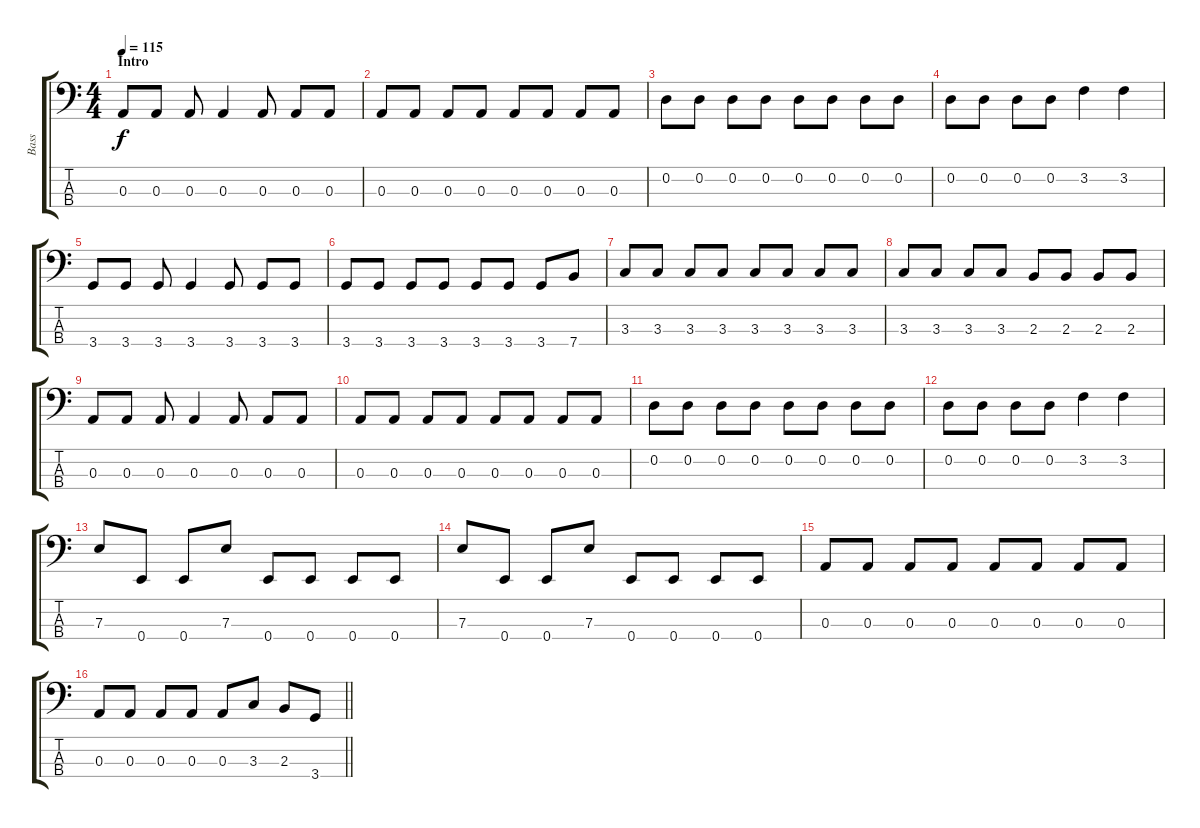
\track ("Bass" "Bass") {instrument electricbassfinger}
\staff {score tabs}
\tuning (G2 D2 A1 E1) {hide}
\ts (4 4)
\section ("" "Intro")
\tempo 115
\clef f4
\ks c
0.3.8{dy f instrument electricbassfinger} 0.3.8 0.3.8 0.3.4 0.3.8 0.3.8 0.3.8 |
0.3.8 0.3.8 0.3.8 0.3.8 0.3.8 0.3.8 0.3.8 0.3.8 |
0.2.8 0.2.8 0.2.8 0.2.8 0.2.8 0.2.8 0.2.8 0.2.8 |
0.2.8 0.2.8 0.2.8 0.2.8 3.2.4 3.2.4 |
3.4.8 3.4.8 3.4.8 3.4.4 3.4.8 3.4.8 3.4.8 |
3.4.8 3.4.8 3.4.8 3.4.8 3.4.8 3.4.8 3.4.8 7.4.8 |
3.3.8 3.3.8 3.3.8 3.3.8 3.3.8 3.3.8 3.3.8 3.3.8 |
3.3.8 3.3.8 3.3.8 3.3.8 2.3.8 2.3.8 2.3.8 2.3.8 |
0.3.8 0.3.8 0.3.8 0.3.4 0.3.8 0.3.8 0.3.8 |
0.3.8 0.3.8 0.3.8 0.3.8 0.3.8 0.3.8 0.3.8 0.3.8 |
0.2.8 0.2.8 0.2.8 0.2.8 0.2.8 0.2.8 0.2.8 0.2.8 |
0.2.8 0.2.8 0.2.8 0.2.8 3.2.4 3.2.4 |
7.3.8 0.4.8 0.4.8 7.3.8 0.4.8 0.4.8 0.4.8 0.4.8 |
7.3.8 0.4.8 0.4.8 7.3.8 0.4.8 0.4.8 0.4.8 0.4.8 |
0.3.8 0.3.8 0.3.8 0.3.8 0.3.8 0.3.8 0.3.8 0.3.8 |
\barLineRight lightlight
0.3.8 0.3.8 0.3.8 0.3.8 0.3.8 3.3.8 2.3.8 3.4.8
